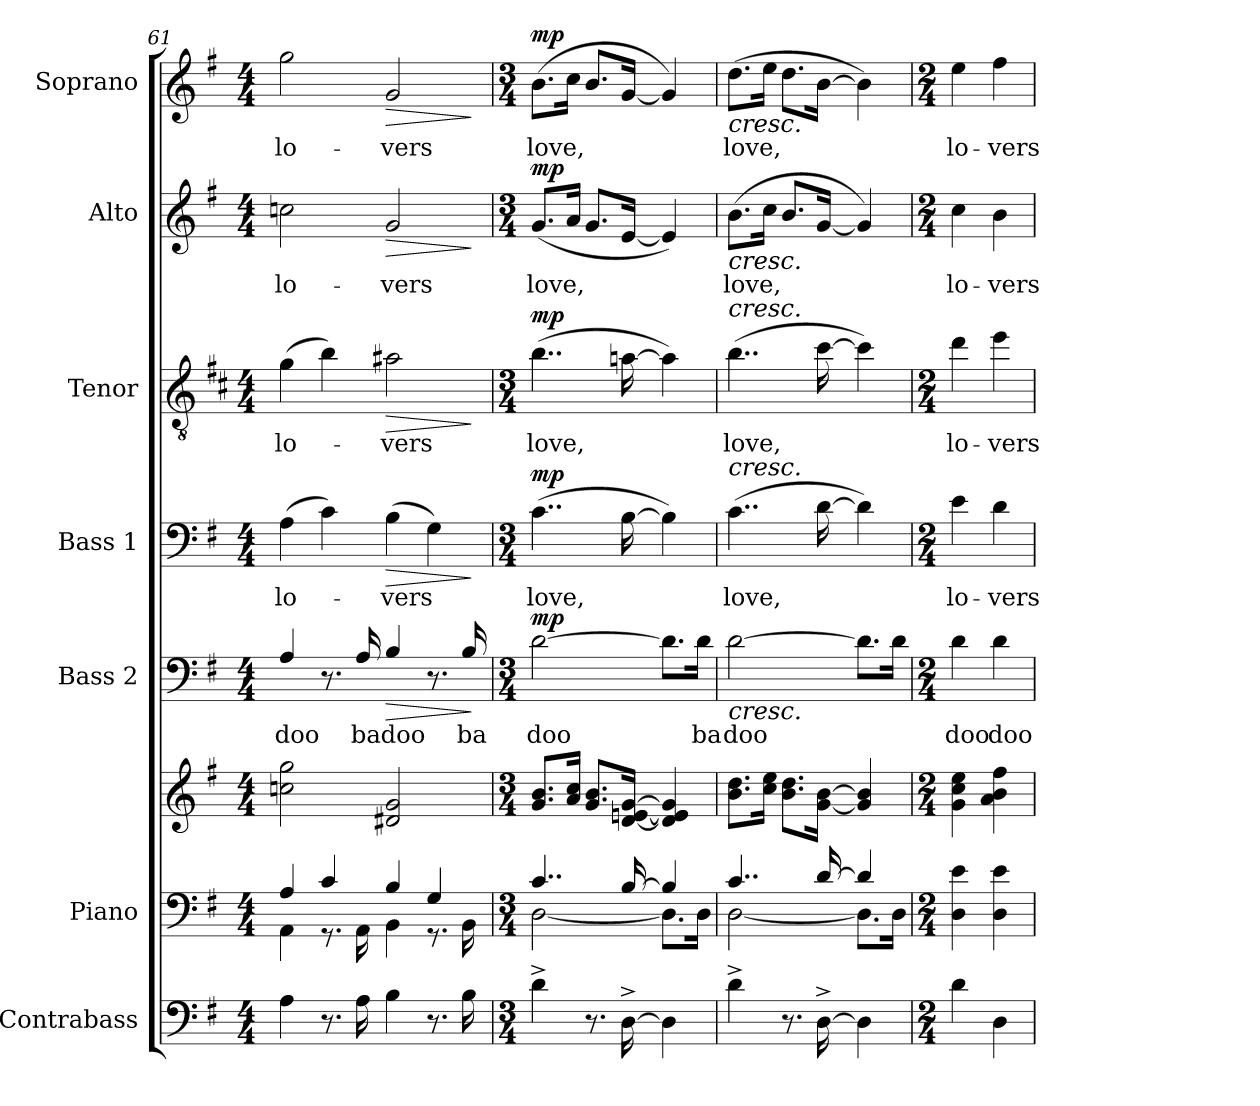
**kern	**kern	**kern	**kern	**text	**dynam	**kern	**text	**dynam	**kern	**text	**dynam	**kern	**text	**dynam	**kern	**text	**dynam
*part7	*part6	*part6	*part5	*part5	*part5	*part4	*part4	*part4	*part3	*part3	*part3	*part2	*part2	*part2	*part1	*part1	*part1
*staff8	*staff7	*staff6	*staff5	*staff5	*staff5	*staff4	*staff4	*staff4	*staff3	*staff3	*staff3	*staff2	*staff2	*staff2	*staff1	*staff1	*staff1
*I"Contrabass	*I"Piano	*	*I"Bass 2	*	*	*I"Bass 1	*	*	*I"Tenor	*	*	*I"Alto	*	*	*I"Soprano	*	*
*I'B.	*I'P.	*	*I'B2	*	*	*I'B1	*	*	*I'T.	*	*	*I'A.	*	*	*I'S.	*	*
!!LO:PB:g=z
*clefF4	*clefF4	*clefG2	*clefF4	*	*	*clefF4	*	*	*clefGv2	*	*	*clefG2	*	*	*clefG2	*	*
*	*	*	*ITrd12c21	*	*	*	*	*	*ITrd4c7	*	*	*	*	*	*	*	*
*k[f#]	*k[f#]	*k[f#]	*k[f#]	*	*	*k[f#]	*	*	*k[f#]	*	*	*k[f#]	*	*	*k[f#]	*	*
*M4/4	*M4/4	*M4/4	*M4/4	*	*	*M4/4	*	*	*M4/4	*	*	*M4/4	*	*	*M4/4	*	*
=61	=61	=61	=61	=61	=61	=61	=61	=61	=61	=61	=61	=61	=61	=61	=61	=61	=61
*	*^	*	*	*	*	*	*	*	*	*	*	*	*	*	*	*	*
!	!	!	!	!	!LO:LY:b	!	!	!LO:LY:b	!	!	!LO:LY:b	!	!	!LO:LY:b	!	!	!LO:LY:b	!
4A\	4A/	4AA\	2ccn\ 2gg\	4AA/	doo	.	(>4A\	lo-	.	(>4c\	lo-	.	2ccn\	lo-	.	2gg\	lo-	.
8.r	4c/	8.r	.	8.r	.	.	4c\)	.	.	4e\)	.	.	.	.	.	.	.	.
!	!	!	!	!	!LO:LY:b	!	!	!	!	!	!	!	!	!	!	!	!	!
16A\	.	16AA\	.	16AA/	ba	.	.	.	.	.	.	.	.	.	.	.	.	.
!	!	!	!	!	!LO:LY:b	!LO:HP:b	!	!LO:LY:b	!LO:HP:b	!	!LO:LY:b	!LO:HP:b	!	!LO:LY:b	!LO:HP:b	!	!LO:LY:b	!LO:HP:b
4B\	4B/	4BB\	2d#X/ 2g/	4BB/	doo	>	(>4B\	-vers	>	2d#X\	-vers	>	2g/	-vers	>	2g/	-vers	>
8.r	4G/	8.r	.	8.r	.	.	4G\)	.	.	.	.	.	.	.	.	.	.	.
!	!	!	!	!	!LO:LY:b	!	!	!	!	!	!	!	!	!	!	!	!	!
16B\	.	16BB\	.	16BB/	ba	.	.	.	.	.	.	.	.	.	.	.	.	.
*	*v	*v	*	*	*	*	*	*	*	*	*	*	*	*	*	*	*	*
.	.	.	.	.	]	.	.	]	.	.	]	.	.	]	.	.	]
=62	=62	=62	=62	=62	=62	=62	=62	=62	=62	=62	=62	=62	=62	=62	=62	=62	=62
*M3/4	*M3/4	*M3/4	*M3/4	*	*	*M3/4	*	*	*M3/4	*	*	*M3/4	*	*	*M3/4	*	*
*	*^	*	*	*	*	*	*	*	*	*	*	*	*	*	*	*	*
!	!	!	!	!	!LO:LY:b	!LO:DY:a	!	!LO:LY:b	!LO:DY:a	!	!LO:LY:b	!LO:DY:a	!	!LO:LY:b	!LO:DY:a	!	!LO:LY:b	!LO:DY:a
4d^\	4..c/	[2D\	8.g/ 8.b/L	[2D\	doo	mp	(>4..c\	love,	mp	(>4..e\	love,	mp	(<8.g/L	love,	mp	(>8.b\L	love,	mp
.	.	.	16a/ 16cc/Jk	.	.	.	.	.	.	.	.	.	16a/Jk	.	.	16cc\Jk	.	.
8.r	.	.	8.g/ 8.b/L	.	.	.	.	.	.	.	.	.	8.g/L	.	.	8.b/L	.	.
[16D^\	[16B/	.	[16d/ [16en/ [16g/Jk	.	.	.	[16B\	.	.	[16dn\	.	.	[16e/Jk	.	.	[16g/Jk	.	.
4D\]	4B/]	8.D\L]	4d/] 4e/] 4g/]	8.D\L]	.	.	4B\])	.	.	4d\])	.	.	4e/])	.	.	4g/])	.	.
!	!	!	!	!	!LO:LY:b	!	!	!	!	!	!	!	!	!	!	!	!	!
.	.	16D\Jk	.	16D\Jk	ba	.	.	.	.	.	.	.	.	.	.	.	.	.
=63	=63	=63	=63	=63	=63	=63	=63	=63	=63	=63	=63	=63	=63	=63	=63	=63	=63	=63
!	!	!	!	!	!	!	!	!	!	!	!	!	!	!	!	!LO:TX:b:i:t=cresc.	!	!
!	!	!	!	!	!	!	!	!	!	!	!	!	!LO:TX:b:i:t=cresc.	!	!	!	!	!
!	!	!	!	!	!	!	!	!	!	!LO:TX:a:i:t=cresc.	!	!	!	!	!	!	!	!
!	!	!	!	!	!	!	!LO:TX:a:i:t=cresc.	!	!	!	!	!	!	!	!	!	!	!
!	!	!	!	!LO:TX:b:i:t=cresc.	!	!	!	!	!	!	!	!	!	!	!	!	!	!
!	!	!	!	!	!LO:LY:b	!	!	!LO:LY:b	!	!	!LO:LY:b	!	!	!LO:LY:b	!	!	!LO:LY:b	!
4d^\	4..c/	[2D\	8.b\ 8.dd\L	[2D\	doo	.	(>4..c\	love,	.	(>4..e\	love,	.	(>8.b\L	love,	.	(>8.dd\L	love,	.
.	.	.	16cc\ 16ee\Jk	.	.	.	.	.	.	.	.	.	16cc\Jk	.	.	16ee\Jk	.	.
8.r	.	.	8.b\ 8.dd\L	.	.	.	.	.	.	.	.	.	8.b/L	.	.	8.dd\L	.	.
[16D^\	[16d/	.	[16g\ [16b\Jk	.	.	.	[16d\	.	.	[16f#\	.	.	[16g/Jk	.	.	[16b\Jk	.	.
4D\]	4d/]	8.D\L]	4g/] 4b/]	8.D\L]	.	.	4d\])	.	.	4f#\])	.	.	4g/])	.	.	4b\])	.	.
.	.	16D\Jk	.	16D\Jk	.	.	.	.	.	.	.	.	.	.	.	.	.	.
*	*v	*v	*	*	*	*	*	*	*	*	*	*	*	*	*	*	*	*
=64	=64	=64	=64	=64	=64	=64	=64	=64	=64	=64	=64	=64	=64	=64	=64	=64	=64
*M2/4	*M2/4	*M2/4	*M2/4	*	*	*M2/4	*	*	*M2/4	*	*	*M2/4	*	*	*M2/4	*	*
*	*^	*	*	*	*	*	*	*	*	*	*	*	*	*	*	*	*
!	!	!	!	!	!LO:LY:b	!	!	!LO:LY:b	!	!	!LO:LY:b	!	!	!LO:LY:b	!	!	!LO:LY:b	!
*	*v	*v	*	*	*	*	*	*	*	*	*	*	*	*	*	*	*	*
4d\	4D\ 4e\	4g\ 4cc\ 4ee\	4D\	doo	.	4e\	lo-	.	4g\	lo-	.	4cc\	lo-	.	4ee\	lo-	.
!	!	!	!	!LO:LY:b	!	!	!LO:LY:b	!	!	!LO:LY:b	!	!	!LO:LY:b	!	!	!LO:LY:b	!
4D\	4D\ 4e\	4a\ 4b\ 4ff#\	4D\	doo	.	4d\	-vers	.	4a\	-vers	.	4b\	-vers	.	4ff#\	-vers	.
=	=	=	=	=	=	=	=	=	=	=	=	=	=	=	=	=	=
*-	*-	*-	*-	*-	*-	*-	*-	*-	*-	*-	*-	*-	*-	*-	*-	*-	*-
